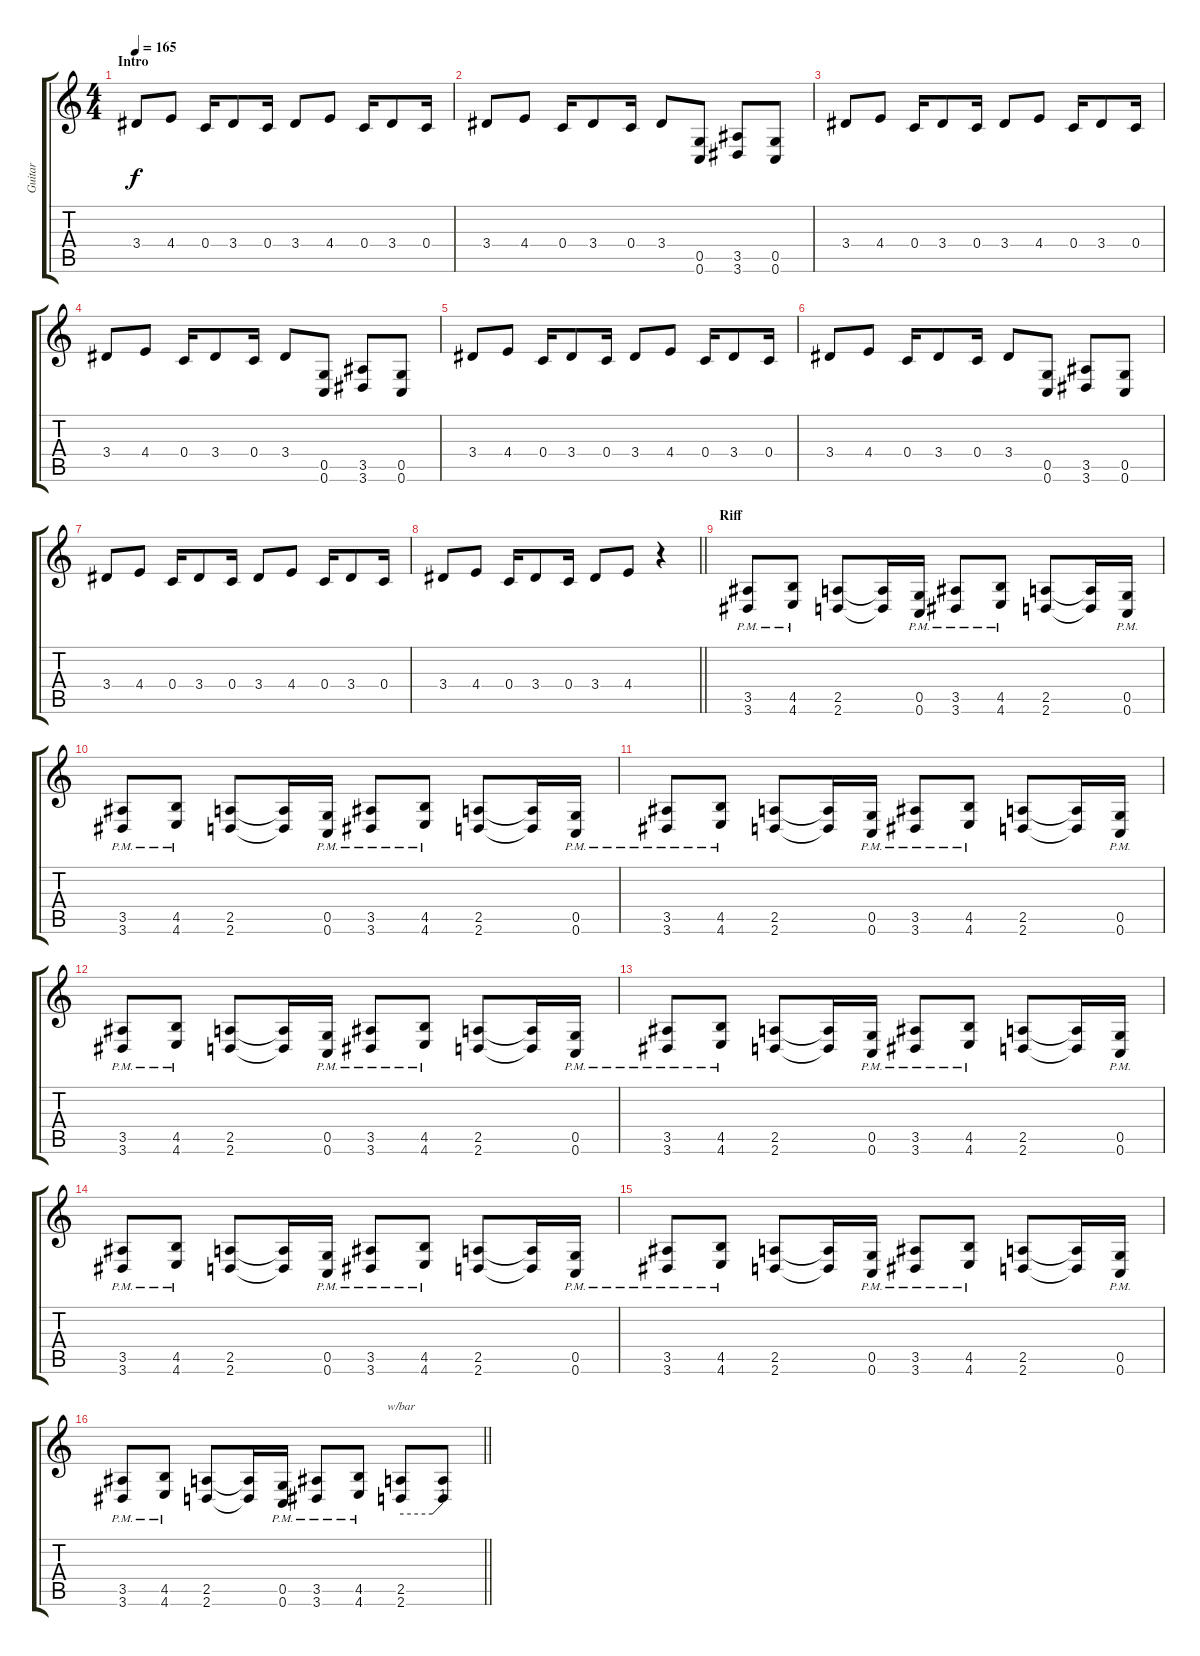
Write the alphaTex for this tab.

\track ("Guitar" "Guitar") {instrument distortionguitar}
\staff {score tabs}
\tuning (D4 A3 F3 C3 G2 C2) {hide}
\ts (4 4)
\section ("" "Intro")
\tempo 165
\clef g2
\ks c
3.4.8{dy f volume 7 balance 5 instrument distortionguitar} 4.4.8 0.4.16 3.4.8 0.4.16 3.4.8 4.4.8 0.4.16 3.4.8 0.4.16 |
3.4.8 4.4.8 0.4.16 3.4.8 0.4.16 3.4.8 (0.5 0.6).8{volume 16 balance 11} (3.5 3.6).8 (0.5 0.6).8 |
3.4.8{volume 7 balance 5} 4.4.8 0.4.16 3.4.8 0.4.16 3.4.8 4.4.8 0.4.16 3.4.8 0.4.16 |
3.4.8 4.4.8 0.4.16 3.4.8 0.4.16 3.4.8 (0.5 0.6).8{volume 16 balance 11} (3.5 3.6).8 (0.5 0.6).8 |
3.4.8{volume 7 balance 5} 4.4.8 0.4.16 3.4.8 0.4.16 3.4.8 4.4.8 0.4.16 3.4.8 0.4.16 |
3.4.8 4.4.8 0.4.16 3.4.8 0.4.16 3.4.8 (0.5 0.6).8{volume 16 balance 11} (3.5 3.6).8 (0.5 0.6).8 |
3.4.8{volume 7 balance 5} 4.4.8 0.4.16 3.4.8 0.4.16 3.4.8 4.4.8 0.4.16 3.4.8 0.4.16 |
\barLineRight lightlight
3.4.8 4.4.8 0.4.16 3.4.8 0.4.16 3.4.8 4.4.8 r.4 |
\section ("" "Riff")
(3.5{pm} 3.6{pm}).8{volume 16 balance 8} (4.5{pm} 4.6{pm}).8 (2.5 2.6).8 (2.5{t} 2.6{t}).16 (0.5{pm} 0.6{pm}).16 (3.5{pm} 3.6{pm}).8 (4.5{pm} 4.6{pm}).8 (2.5 2.6).8 (2.5{t} 2.6{t}).16 (0.5{pm} 0.6{pm}).16 |
(3.5{pm} 3.6{pm}).8 (4.5{pm} 4.6{pm}).8 (2.5 2.6).8 (2.5{t} 2.6{t}).16 (0.5{pm} 0.6{pm}).16 (3.5{pm} 3.6{pm}).8 (4.5{pm} 4.6{pm}).8 (2.5 2.6).8 (2.5{t} 2.6{t}).16 (0.5{pm} 0.6{pm}).16 |
(3.5{pm} 3.6{pm}).8 (4.5{pm} 4.6{pm}).8 (2.5 2.6).8 (2.5{t} 2.6{t}).16 (0.5{pm} 0.6{pm}).16 (3.5{pm} 3.6{pm}).8 (4.5{pm} 4.6{pm}).8 (2.5 2.6).8 (2.5{t} 2.6{t}).16 (0.5{pm} 0.6{pm}).16 |
(3.5{pm} 3.6{pm}).8 (4.5{pm} 4.6{pm}).8 (2.5 2.6).8 (2.5{t} 2.6{t}).16 (0.5{pm} 0.6{pm}).16 (3.5{pm} 3.6{pm}).8 (4.5{pm} 4.6{pm}).8 (2.5 2.6).8 (2.5{t} 2.6{t}).16 (0.5{pm} 0.6{pm}).16 |
(3.5{pm} 3.6{pm}).8 (4.5{pm} 4.6{pm}).8 (2.5 2.6).8 (2.5{t} 2.6{t}).16 (0.5{pm} 0.6{pm}).16 (3.5{pm} 3.6{pm}).8 (4.5{pm} 4.6{pm}).8 (2.5 2.6).8 (2.5{t} 2.6{t}).16 (0.5{pm} 0.6{pm}).16 |
(3.5{pm} 3.6{pm}).8 (4.5{pm} 4.6{pm}).8 (2.5 2.6).8 (2.5{t} 2.6{t}).16 (0.5{pm} 0.6{pm}).16 (3.5{pm} 3.6{pm}).8 (4.5{pm} 4.6{pm}).8 (2.5 2.6).8 (2.5{t} 2.6{t}).16 (0.5{pm} 0.6{pm}).16 |
(3.5{pm} 3.6{pm}).8 (4.5{pm} 4.6{pm}).8 (2.5 2.6).8 (2.5{t} 2.6{t}).16 (0.5{pm} 0.6{pm}).16 (3.5{pm} 3.6{pm}).8 (4.5{pm} 4.6{pm}).8 (2.5 2.6).8 (2.5{t} 2.6{t}).16 (0.5{pm} 0.6{pm}).16 |
\barLineRight lightlight
(3.5{pm} 3.6{pm}).8 (4.5{pm} 4.6{pm}).8 (2.5 2.6).8 (2.5{t} 2.6{t}).16 (0.5{pm} 0.6{pm}).16 (3.5{pm} 3.6{pm}).8 (4.5{pm} 4.6{pm}).8 (2.5 2.6).8{tbe (custom default 0 0 45 0 60 4)} (2.5{t} 2.6{t}).8
